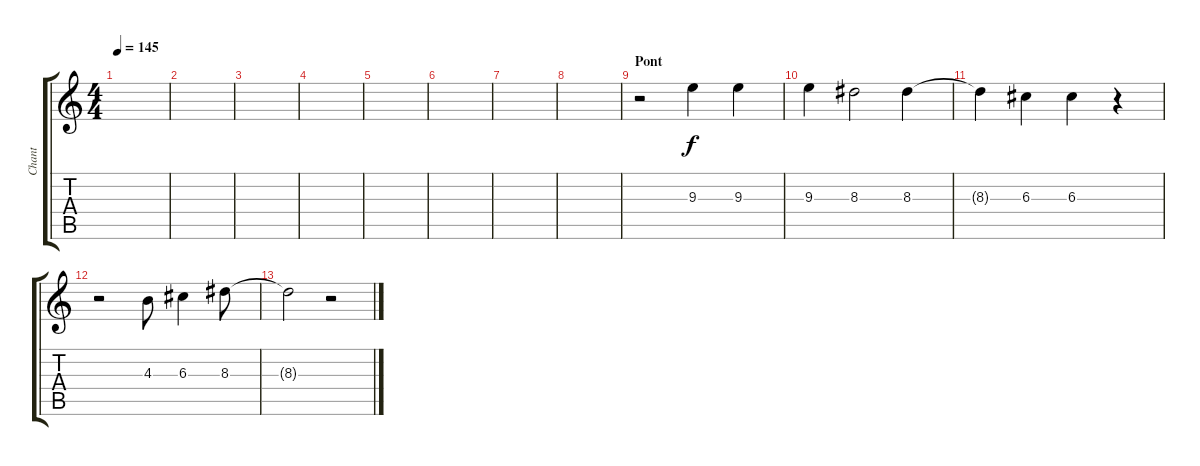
\track ("Chant" "Chant") {instrument acousticguitarnylon}
\staff {score tabs}
\tuning (E4 B3 G3 D3 A2 E2) {hide}
\ts (4 4)
\tempo 145
\clef g2
\ks c
|
|
|
|
|
|
|
|
\section ("" "Pont")
r.2 9.3.4 9.3.4 |
9.3.4 8.3.2 8.3.4 |
8.3{t}.4 6.3.4 6.3.4 r.4 |
r.2 4.3.8 6.3.4 8.3.8 |
8.3{t}.2 r.2
